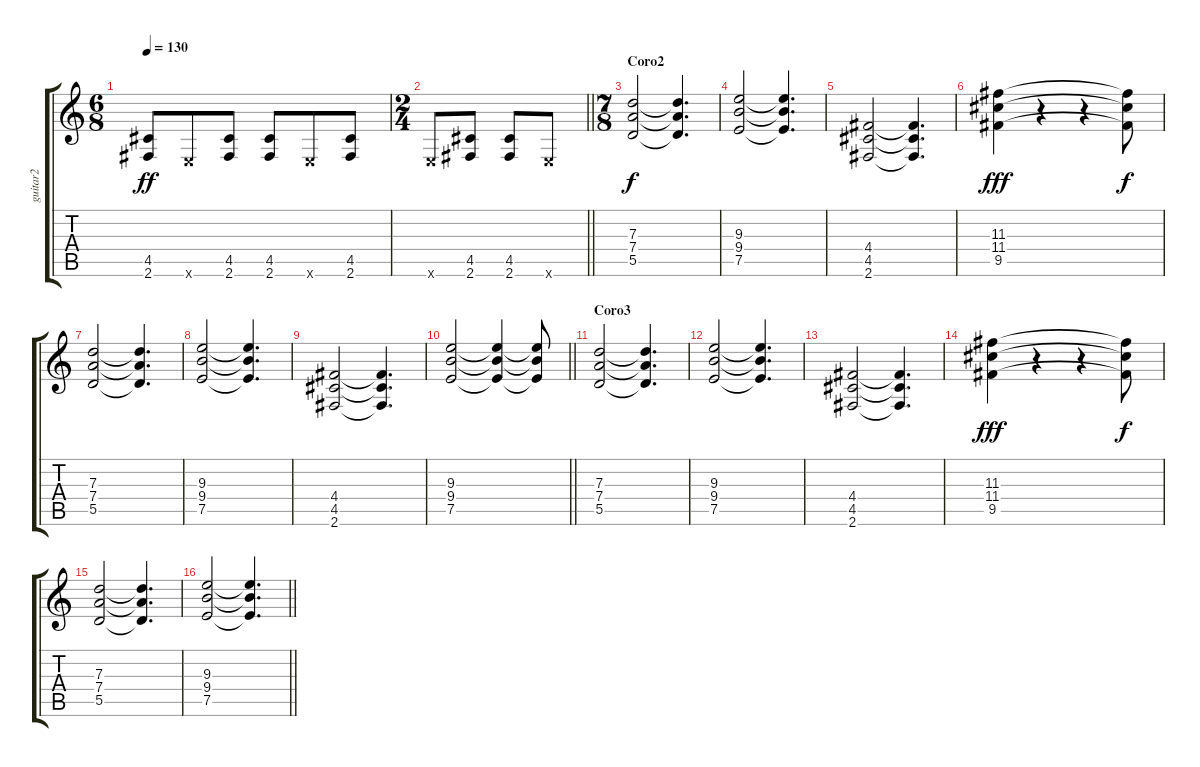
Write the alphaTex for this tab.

\track ("guitar2" "guitar2") {instrument distortionguitar}
\staff {score tabs}
\tuning (E4 B3 G3 D3 A2 E2) {hide}
\ts (6 8)
\tempo 130
\clef g2
\ks c
(4.5 2.6).8{dy ff} 0.6{x}.8 (4.5 2.6).8 (4.5 2.6).8 0.6{x}.8 (4.5 2.6).8 |
\ts (2 4)
\barLineRight lightlight
0.6{x}.8 (4.5 2.6).8 (4.5 2.6).8 0.6{x}.8 |
\ts (7 8)
\section ("" "Coro2")
(7.3 7.4 5.5).2{dy f} (7.3{t} 7.4{t} 5.5{t}).4{d} |
(9.3 9.4 7.5).2 (9.3{t} 9.4{t} 7.5{t}).4{d} |
(4.4 4.5 2.6).2 (4.4{t} 4.5{t} 2.6{t}).4{d} |
(11.3 11.4 9.5).4{dy fff} r.4 r.4 (11.3{t} 11.4{t} 9.5{t}).8{dy f} |
(7.3 7.4 5.5).2 (7.3{t} 7.4{t} 5.5{t}).4{d} |
(9.3 9.4 7.5).2 (9.3{t} 9.4{t} 7.5{t}).4{d} |
(4.4 4.5 2.6).2 (4.4{t} 4.5{t} 2.6{t}).4{d} |
\barLineRight lightlight
(9.3 9.4 7.5).2 (9.3{t} 9.4{t} 7.5{t}).4 (9.3{t} 9.4{t} 7.5{t}).8 |
\section ("" "Coro3")
(7.3 7.4 5.5).2 (7.3{t} 7.4{t} 5.5{t}).4{d} |
(9.3 9.4 7.5).2 (9.3{t} 9.4{t} 7.5{t}).4{d} |
(4.4 4.5 2.6).2 (4.4{t} 4.5{t} 2.6{t}).4{d} |
(11.3 11.4 9.5).4{dy fff} r.4 r.4 (11.3{t} 11.4{t} 9.5{t}).8{dy f} |
(7.3 7.4 5.5).2 (7.3{t} 7.4{t} 5.5{t}).4{d} |
\barLineRight lightlight
(9.3 9.4 7.5).2 (9.3{t} 9.4{t} 7.5{t}).4{d}
